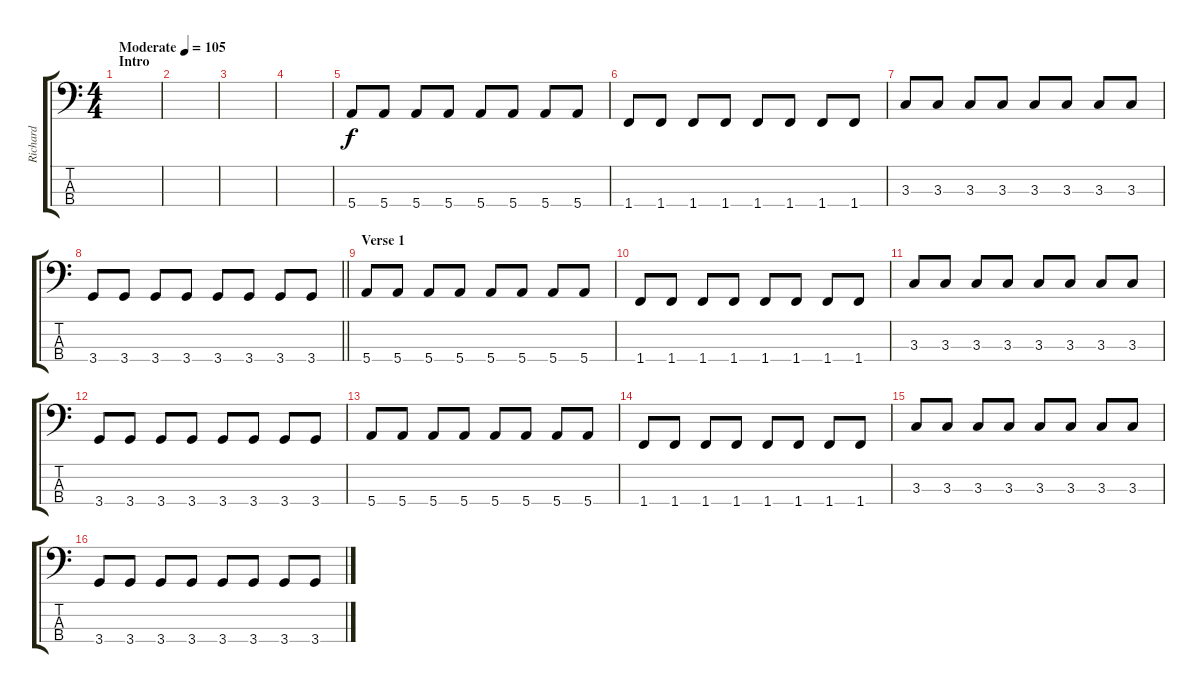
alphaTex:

\track ("Richard" "Richard") {instrument electricbasspick}
\staff {score tabs}
\tuning (G2 D2 A1 E1) {hide}
\ts (4 4)
\section ("" "Intro")
\tempo (105 "Moderate")
\clef f4
\ks c
|
|
|
|
5.4.8 5.4.8 5.4.8 5.4.8 5.4.8 5.4.8 5.4.8 5.4.8 |
1.4.8 1.4.8 1.4.8 1.4.8 1.4.8 1.4.8 1.4.8 1.4.8 |
3.3.8 3.3.8 3.3.8 3.3.8 3.3.8 3.3.8 3.3.8 3.3.8 |
\barLineRight lightlight
3.4.8 3.4.8 3.4.8 3.4.8 3.4.8 3.4.8 3.4.8 3.4.8 |
\section ("" "Verse 1")
5.4.8 5.4.8 5.4.8 5.4.8 5.4.8 5.4.8 5.4.8 5.4.8 |
1.4.8 1.4.8 1.4.8 1.4.8 1.4.8 1.4.8 1.4.8 1.4.8 |
3.3.8 3.3.8 3.3.8 3.3.8 3.3.8 3.3.8 3.3.8 3.3.8 |
3.4.8 3.4.8 3.4.8 3.4.8 3.4.8 3.4.8 3.4.8 3.4.8 |
5.4.8 5.4.8 5.4.8 5.4.8 5.4.8 5.4.8 5.4.8 5.4.8 |
1.4.8 1.4.8 1.4.8 1.4.8 1.4.8 1.4.8 1.4.8 1.4.8 |
3.3.8 3.3.8 3.3.8 3.3.8 3.3.8 3.3.8 3.3.8 3.3.8 |
3.4.8 3.4.8 3.4.8 3.4.8 3.4.8 3.4.8 3.4.8 3.4.8
